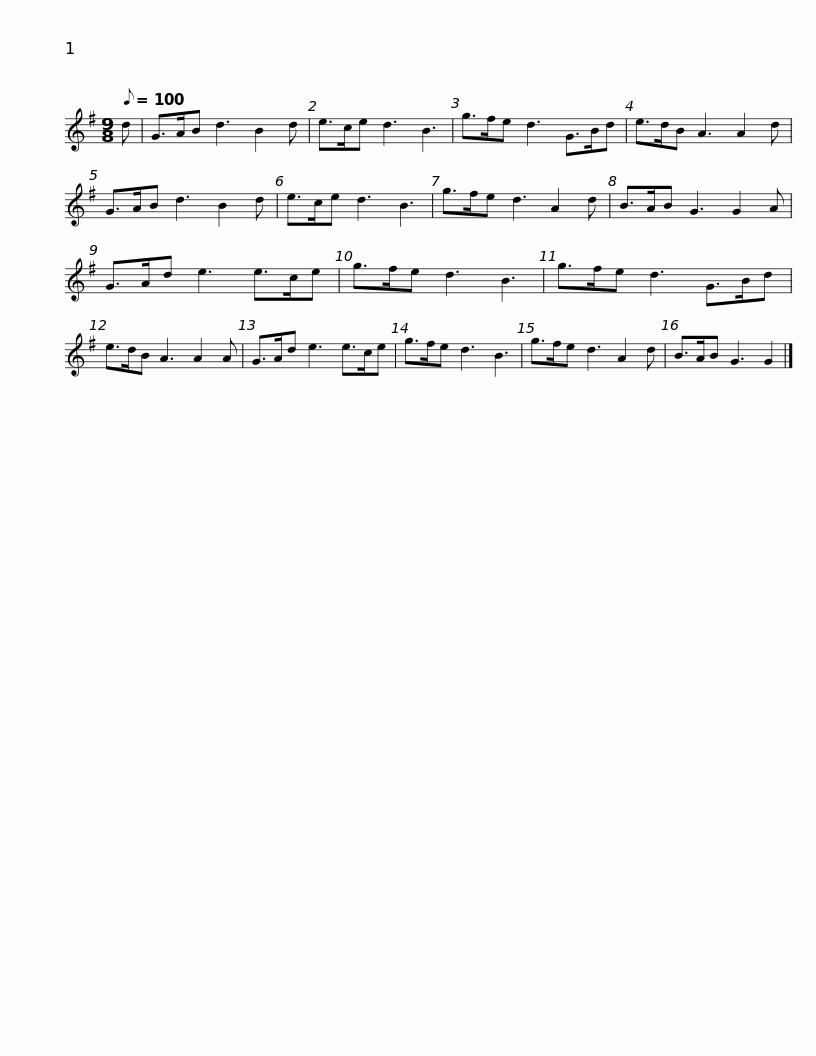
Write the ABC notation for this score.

X:1
L:1/8
Q:1/8=100
M:9/8
I:linebreak $
K:G
V:1 treble
V:1
 d | G>AB d3 B2 d | e>ce d3 B3 | g>fe d3 G>Bd | e>dB A3 A2 d | %5
 G>AB d3 B2 d | e>ce d3 B3 |$ g>fe d3 A2 d | B>AB G3 G2 A | G>Ad e3 e>ce | %10
 g>fe d3 B3 | g>fe d3 G>Bd | e>dB A3 A2 A |$ G>Ad e3 e>ce | g>fe d3 B3 | %15
 g>fe d3 A2 d | B>AB G3 G2 |] %17
